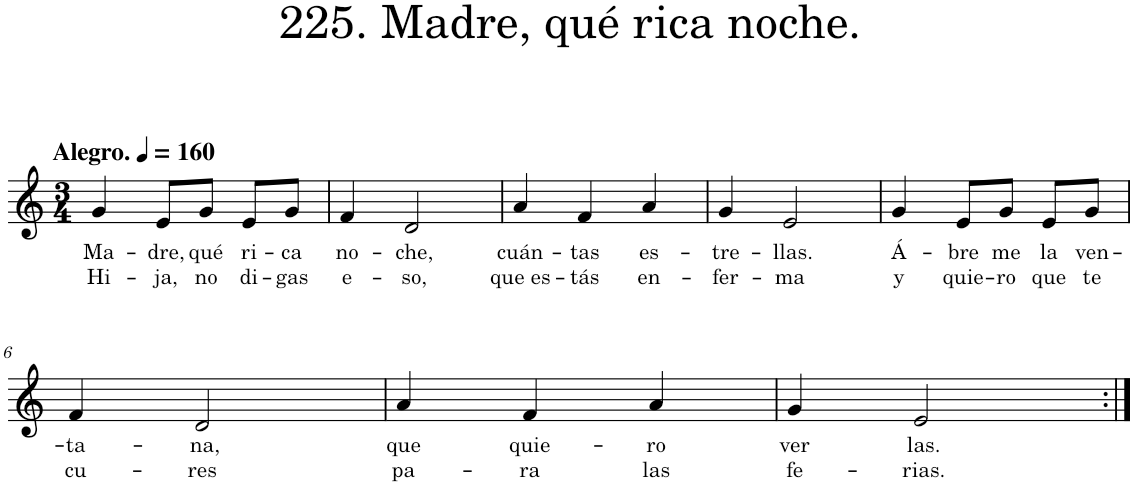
**kern	**text	**text
*part1	*part1	*part1
*staff1	*staff1	*staff1
*I"Piano	*	*
*I'Pno.	*	*
*clefG2	*	*
*k[]	*	*
*M3/4	*	*
*MM160	*	*
=1	=1	=1
!LO:TX:a:B:t=Alegro.	!	!
!	!LO:LY:b	!LO:LY:b
4g/	Ma-	Hi-
!	!LO:LY:b	!LO:LY:b
8e/L	-dre,	-ja,
!	!LO:LY:b	!LO:LY:b
8g/J	qué	no
!	!LO:LY:b	!LO:LY:b
8e/L	ri-	di-
!	!LO:LY:b	!LO:LY:b
8g/J	-ca	-gas
=2	=2	=2
!	!LO:LY:b	!LO:LY:b
4f/	no-	e-
!	!LO:LY:b	!LO:LY:b
2d/	-che,	-so,
=3	=3	=3
!	!LO:LY:b	!LO:LY:b
4a/	cuán-	que es-
!	!LO:LY:b	!LO:LY:b
4f/	-tas	-tás
!	!LO:LY:b	!LO:LY:b
4a/	es-	en-
=4	=4	=4
!	!LO:LY:b	!LO:LY:b
4g/	-tre-	-fer-
!	!LO:LY:b	!LO:LY:b
2e/	-llas.	-ma
=5	=5	=5
!	!LO:LY:b	!LO:LY:b
4g/	Á-	y
!	!LO:LY:b	!LO:LY:b
8e/L	-bre	quie-
!	!LO:LY:b	!LO:LY:b
8g/J	me	-ro
!	!LO:LY:b	!LO:LY:b
8e/L	la	que
!	!LO:LY:b	!LO:LY:b
8g/J	ven-	te
!!LO:LB:g=z
=6	=6	=6
!	!LO:LY:b	!LO:LY:b
4f/	-ta-	cu-
!	!LO:LY:b	!LO:LY:b
2d/	-na,	-res
=7	=7	=7
!	!LO:LY:b	!LO:LY:b
4a/	que	pa-
!	!LO:LY:b	!LO:LY:b
4f/	quie-	-ra
!	!LO:LY:b	!LO:LY:b
4a/	-ro	las
=8	=8	=8
!	!LO:LY:b	!LO:LY:b
4g/	ver	fe-
!	!LO:LY:b	!LO:LY:b
2e/	las.	-rias.
=:|!	=:|!	=:|!
*-	*-	*-
